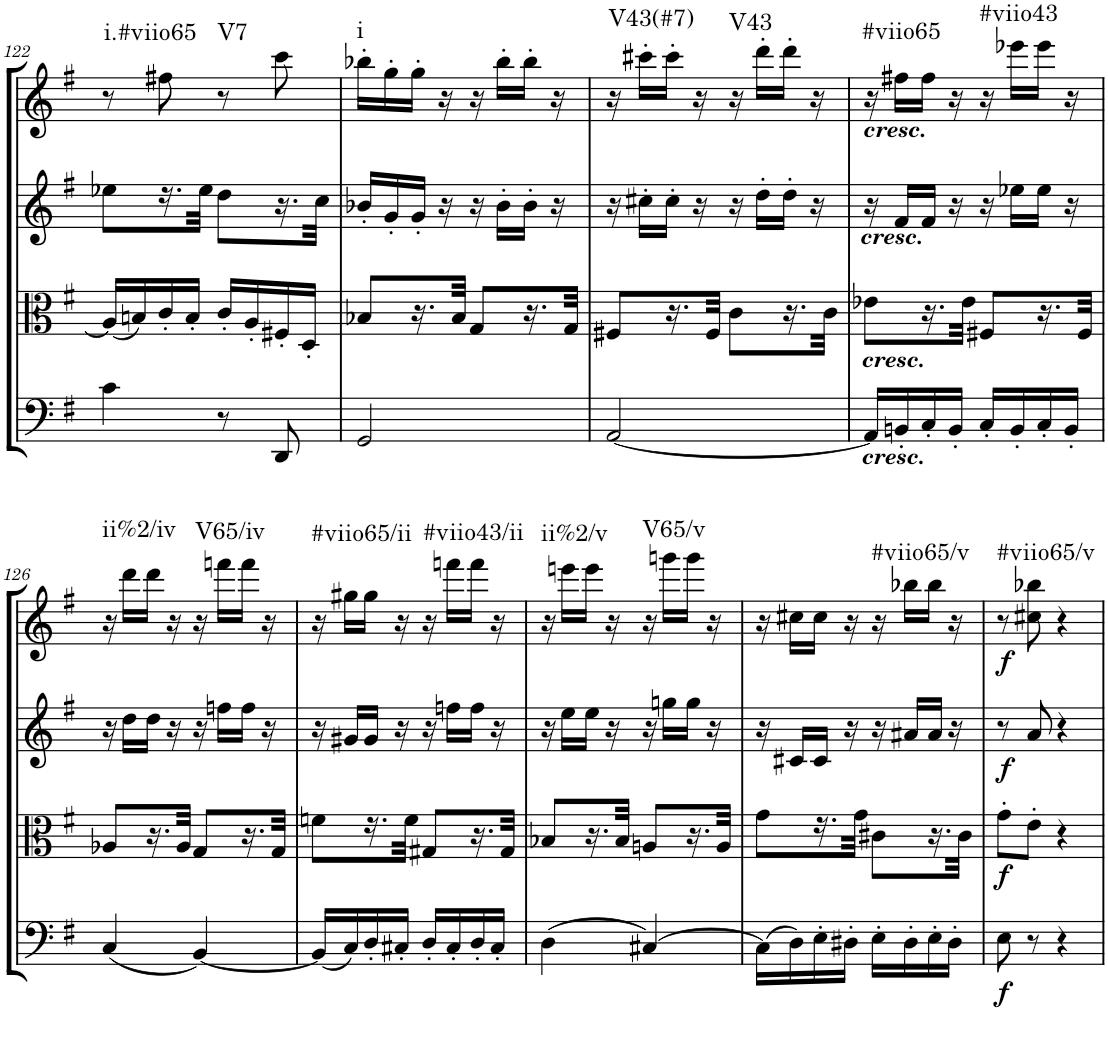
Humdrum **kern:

**kern	**dynam	**kern	**dynam	**kern	**dynam	**kern	**dynam	**harte
*part4	*part4	*part3	*part3	*part2	*part2	*part1	*part1	*part1
*staff4	*staff4	*staff3	*staff3	*staff2	*staff2	*staff1	*staff1	*
*I"Cello	*	*I"Viola	*	*I"2nd Violin	*	*I"1st Violin	*	*
*	*	*I'Vla	*	*I'Vln	*	*I'Vln	*	*
!!LO:PB:g=z
*clefF4	*	*clefC3	*	*clefG2	*	*clefG2	*	*
*k[f#]	*	*k[f#]	*	*k[f#]	*	*k[f#]	*	*
*G:	*	*G:	*	*G:	*	*G:	*	*
*M2/4	*	*M2/4	*	*M2/4	*	*M2/4	*	*
=122	=122	=122	=122	=122	=122	=122	=122	=122
!	!	!	!	!	!	!	!	!LO:H:kt=i.#viio65
4c\	.	(16A/LL]	.	8ee-X\L	.	8r	.	N
.	.	16Bn/)	.	.	.	.	.	.
.	.	16c'/	.	16.r	.	8ff#X\	.	.
.	.	16B'/JJ	.	.	.	.	.	.
.	.	.	.	32ee-\JJk	.	.	.	.
!	!	!	!	!	!	!	!	!LO:H:kt=V7
8r	.	16c'/LL	.	8dd\L	.	8r	.	N
.	.	16A'/	.	.	.	.	.	.
8DD/	.	16F#X'/	.	16.r	.	8ccc\	.	.
.	.	16D'/JJ	.	.	.	.	.	.
.	.	.	.	32cc\JJk	.	.	.	.
=123	=123	=123	=123	=123	=123	=123	=123	=123
!	!	!	!	!	!	!	!	!LO:H:kt=i
2GG/	.	8B-X/L	.	16b-X'/LL	.	16bb-X'\LL	.	N
.	.	.	.	16g'/	.	16gg'\	.	.
.	.	16.r	.	16g'/JJ	.	16gg'\JJ	.	.
.	.	.	.	16r	.	16r	.	.
.	.	32B-/JJk	.	.	.	.	.	.
.	.	8G/L	.	16r	.	16r	.	.
.	.	.	.	16b-'\LL	.	16bb-'\LL	.	.
.	.	16.r	.	16b-'\JJ	.	16bb-'\JJ	.	.
.	.	.	.	16r	.	16r	.	.
.	.	32G/JJk	.	.	.	.	.	.
=124	=124	=124	=124	=124	=124	=124	=124	=124
!	!	!	!	!	!	!	!	!LO:H:kt=V43(#7)
[2AA/	.	8F#X/L	.	16r	.	16r	.	N
.	.	.	.	16cc#X'\LL	.	16ccc#X'\LL	.	.
.	.	16.r	.	16cc#'\JJ	.	16ccc#'\JJ	.	.
.	.	.	.	16r	.	16r	.	.
.	.	32F#/JJk	.	.	.	.	.	.
!	!	!	!	!	!	!	!	!LO:H:kt=V43
.	.	8c\L	.	16r	.	16r	.	N
.	.	.	.	16dd'\LL	.	16ddd'\LL	.	.
.	.	16.r	.	16dd'\JJ	.	16ddd'\JJ	.	.
.	.	.	.	16r	.	16r	.	.
.	.	32c\JJk	.	.	.	.	.	.
=125	=125	=125	=125	=125	=125	=125	=125	=125
!	!	!	!	!	!	!LO:TX:b:Bi:t=cresc.	!	!
!	!	!	!	!LO:TX:b:Bi:t=cresc.	!	!	!	!
!	!	!LO:TX:b:Bi:t=cresc.	!	!	!	!	!	!
!LO:TX:b:Bi:t=cresc.	!	!	!	!	!	!	!	!LO:H:kt=#viio65
16AA/LL]	.	8e-X\L	.	16r	.	16r	.	N
16BBn'/	.	.	.	16f#/LL	.	16ff#X\LL	.	.
16C'/	.	16.r	.	16f#/JJ	.	16ff#\JJ	.	.
16BB'/JJ	.	.	.	16r	.	16r	.	.
.	.	32e-\JJk	.	.	.	.	.	.
!	!	!	!	!	!	!	!	!LO:H:kt=#viio43
16C'/LL	.	8F#X/L	.	16r	.	16r	.	N
16BB'/	.	.	.	16ee-X\LL	.	16eee-X\LL	.	.
16C'/	.	16.r	.	16ee-\JJ	.	16eee-\JJ	.	.
16BB'/JJ	.	.	.	16r	.	16r	.	.
.	.	32F#/JJk	.	.	.	.	.	.
!!LO:LB:g=z
=126	=126	=126	=126	=126	=126	=126	=126	=126
!	!	!	!	!	!	!	!	!LO:H:kt=ii%2/iv
(4C/	.	8A-X/L	.	16r	.	16r	.	N
.	.	.	.	16dd\LL	.	16ddd\LL	.	.
.	.	16.r	.	16dd\JJ	.	16ddd\JJ	.	.
.	.	.	.	16r	.	16r	.	.
.	.	32A-/JJk	.	.	.	.	.	.
!	!	!	!	!	!	!	!	!LO:H:kt=V65/iv
[4BB/)	.	8G/L	.	16r	.	16r	.	N
.	.	.	.	16ffn\LL	.	16fffn\LL	.	.
.	.	16.r	.	16ff\JJ	.	16fff\JJ	.	.
.	.	.	.	16r	.	16r	.	.
.	.	32G/JJk	.	.	.	.	.	.
=127	=127	=127	=127	=127	=127	=127	=127	=127
!	!	!	!	!	!	!	!	!LO:H:kt=#viio65/ii
(16BB/LL]	.	8fn\L	.	16r	.	16r	.	N
16C/)	.	.	.	16g#X/LL	.	16gg#X\LL	.	.
16D'/	.	16.r	.	16g#/JJ	.	16gg#\JJ	.	.
16C#X'/JJ	.	.	.	16r	.	16r	.	.
.	.	32f\JJk	.	.	.	.	.	.
!	!	!	!	!	!	!	!	!LO:H:kt=#viio43/ii
16D'/LL	.	8G#X/L	.	16r	.	16r	.	N
16C#'/	.	.	.	16ffn\LL	.	16fffn\LL	.	.
16D'/	.	16.r	.	16ff\JJ	.	16fff\JJ	.	.
16C#'/JJ	.	.	.	16r	.	16r	.	.
.	.	32G#/JJk	.	.	.	.	.	.
=128	=128	=128	=128	=128	=128	=128	=128	=128
!	!	!	!	!	!	!	!	!LO:H:kt=ii%2/v
(4D\	.	8B-X/L	.	16r	.	16r	.	N
.	.	.	.	16ee\LL	.	16eeen\LL	.	.
.	.	16.r	.	16ee\JJ	.	16eee\JJ	.	.
.	.	.	.	16r	.	16r	.	.
.	.	32B-/JJk	.	.	.	.	.	.
!	!	!	!	!	!	!	!	!LO:H:kt=V65/v
[4C#X/)	.	8An/L	.	16r	.	16r	.	N
.	.	.	.	16ggn\LL	.	16gggn\LL	.	.
.	.	16.r	.	16gg\JJ	.	16ggg\JJ	.	.
.	.	.	.	16r	.	16r	.	.
.	.	32A/JJk	.	.	.	.	.	.
=129	=129	=129	=129	=129	=129	=129	=129	=129
(16C#\LL]	.	8g\L	.	16r	.	16r	.	.
16D\)	.	.	.	16c#X/LL	.	16cc#X\LL	.	.
16E'\	.	16.r	.	16c#/JJ	.	16cc#\JJ	.	.
16D#X'\JJ	.	.	.	16r	.	16r	.	.
.	.	32g\JJk	.	.	.	.	.	.
!	!	!	!	!	!	!	!	!LO:H:kt=#viio65/v
16E'\LL	.	8c#X\L	.	16r	.	16r	.	N
16D#'\	.	.	.	16a#X/LL	.	16bb-X\LL	.	.
16E'\	.	16.r	.	16a#/JJ	.	16bb-\JJ	.	.
16D#'\JJ	.	.	.	16r	.	16r	.	.
.	.	32c#\JJk	.	.	.	.	.	.
=130	=130	=130	=130	=130	=130	=130	=130	=130
!	!LO:DY:b	!	!LO:DY:b	!	!LO:DY:b	!	!LO:DY:b	!LO:H:kt=#viio65/v
8E\	f	8g'\L	f	8r	f	8r	f	N
8r	.	8e'\J	.	8a/	.	8cc#X\ 8bb-X\	.	.
4r	.	4r	.	4r	.	4r	.	.
=	=	=	=	=	=	=	=	=
*-	*-	*-	*-	*-	*-	*-	*-	*-
